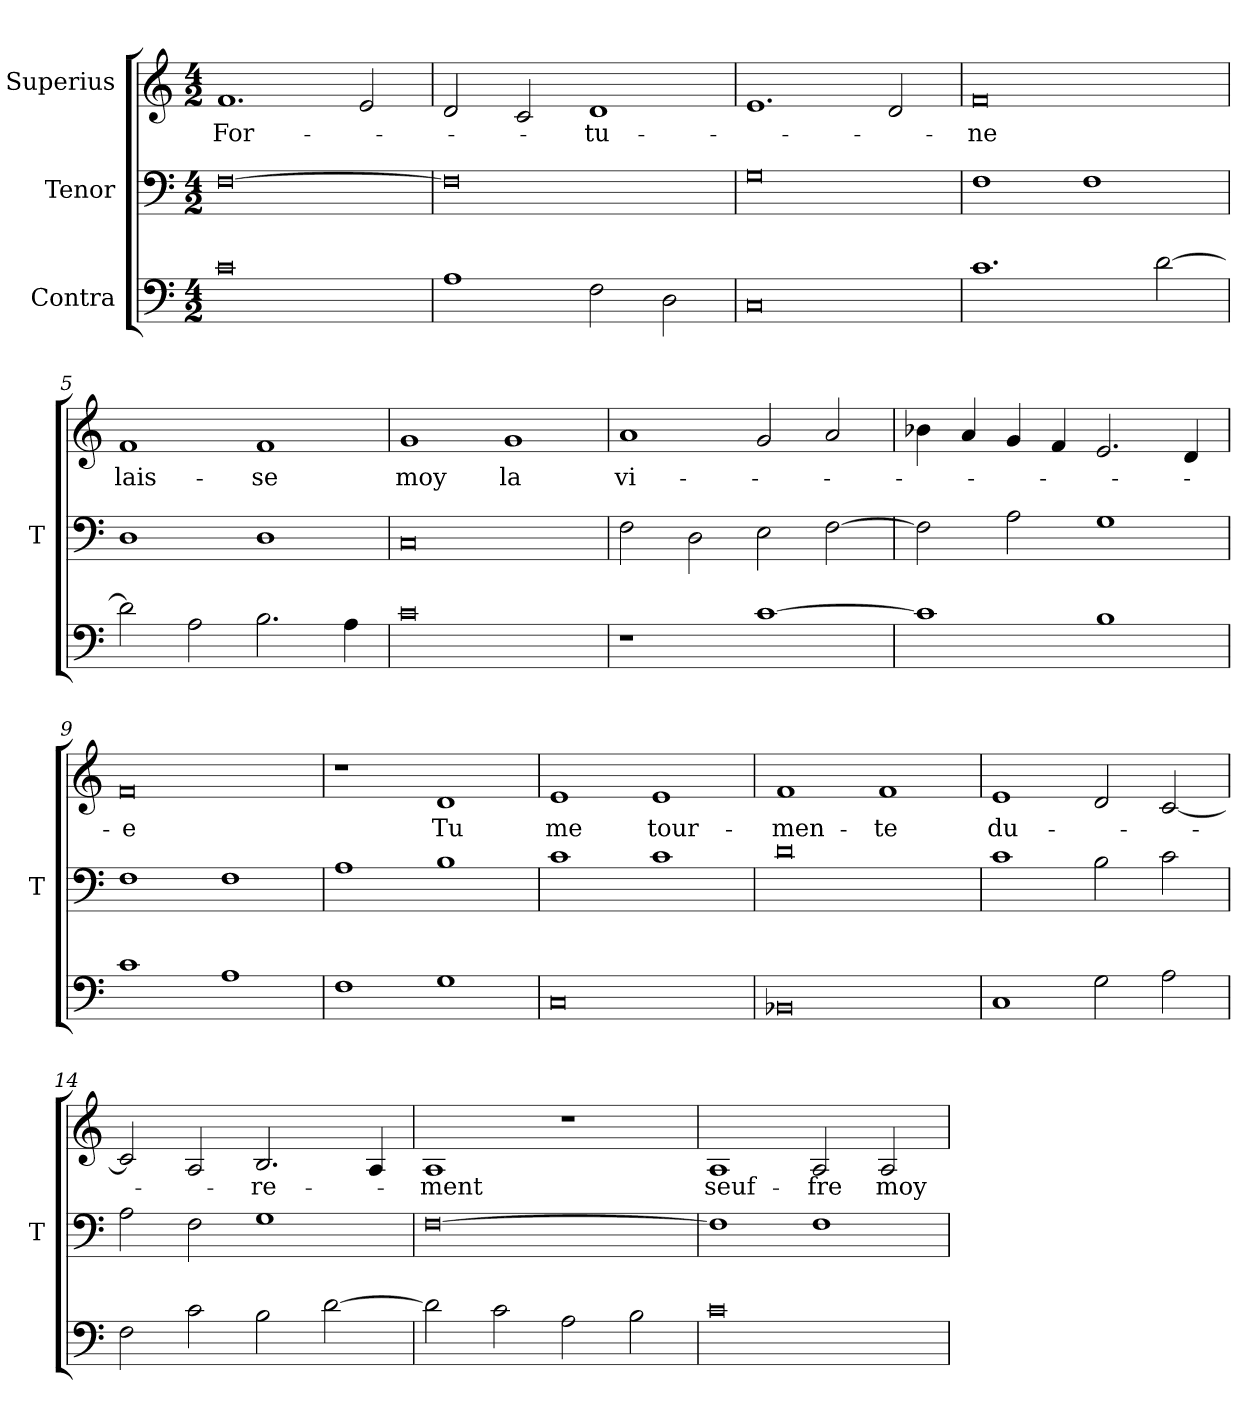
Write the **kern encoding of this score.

**kern	**kern	**kern	**text
*part3	*part2	*part1	*part1
*staff3	*staff2	*staff1	*staff1
*I"Contra	*I"Tenor	*I"Superius	*
*	*I'T	*	*
*clefF4	*clefF4	*clefG2	*
*M4/2	*M4/2	*M4/2	*
=1	=1	=1	=1
0c	[0F	1.f	For-
.	.	2e	.
=2	=2	=2	=2
1A	0F]	2d	.
.	.	2c	.
2F	.	1d	-tu-
2D	.	.	.
=3	=3	=3	=3
0C	0G	1.e	.
.	.	2d	.
=4	=4	=4	=4
1.c	1F	0f	-ne
.	1F	.	.
[2d	.	.	.
=5	=5	=5	=5
2d]	1D	1f	lais-
2A	.	.	.
2.B	1D	1f	-se
4A	.	.	.
=6	=6	=6	=6
0c	0C	1g	-moy
.	.	1g	-la
=7	=7	=7	=7
1r	2F	1a	vi-
.	2D	.	.
[1c	2E	2g	.
.	[2F	2a	.
=8	=8	=8	=8
1c]	2F]	4b-X	.
.	.	4a	.
.	2A	4g	.
.	.	4f	.
1B	1G	2.e	.
.	.	4d	.
=9	=9	=9	=9
1c	1F	0f	-e
1A	1F	.	.
=10	=10	=10	=10
1F	1A	1r	.
1G	1B	1d	-Tu
=11	=11	=11	=11
0C	1c	1e	-me
.	1c	1e	tour-
=12	=12	=12	=12
0BB-X	0d	1f	-men-
.	.	1f	-te
=13	=13	=13	=13
1C	1c	1e	du-
2G	2B	2d	.
2A	2c	[2c	.
=14	=14	=14	=14
2F	2A	2c]	.
2c	2F	2A	.
2B	1G	2.B	-re-
[2d	.	.	.
.	.	4A	.
=15	=15	=15	=15
2d]	[0F	1A	-ment
2c	.	.	.
2A	.	1r	.
2B	.	.	.
=16	=16	=16	=16
0c	1F]	1A	seuf-
.	1F	2A	-fre
.	.	2A	-moy
=	=	=	=
*-	*-	*-	*-
